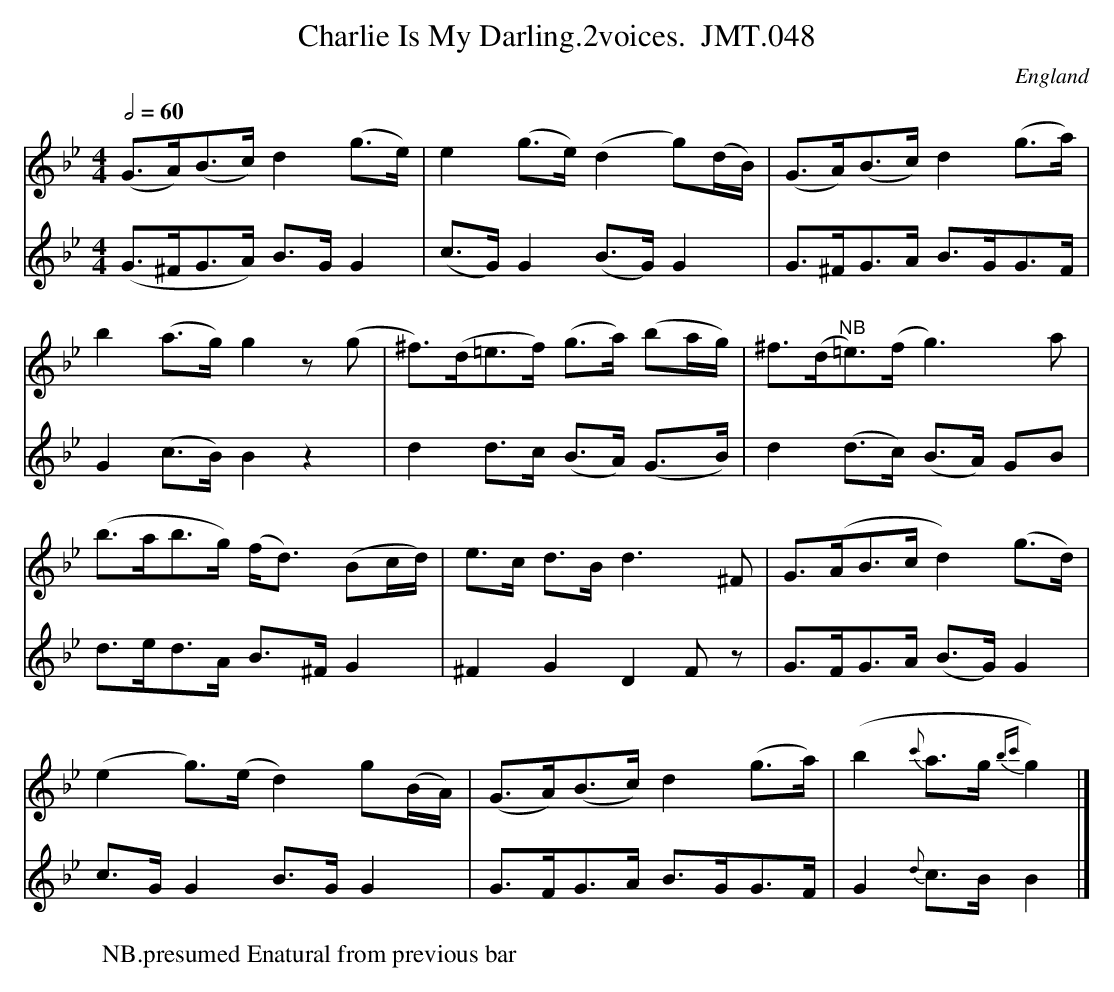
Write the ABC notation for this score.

X:1
T:Charlie Is My Darling.2voices.  JMT.048
L:1/8
M:4/4
O:England
Q:1/2=60
K:Bb
V:1
[V:1](G>A)(B>c) d2(g>e)|e2(g>e)(d2g)(d/B/)|(G>A)(B>c) d2(g>a)|!
[V:2](G>^FG>A) B>GG2|(c>G)G2(B>G)G2|G>^FG>A B>GG>F|!
[V:1]b2(a>g)g2z(g|^f)>(d=e>f) (g>a) (ba/g/)|^f>(d"NB"=e)>(fg3)a|!
[V:2]G2(c>B)B2z2|d2d>c (B>A) (G>B)|d2(d>c) (B>A) GB|!
[V:1](b>ab>g) (f<d) (Bc/d/)|e>c d>B d3^F|G>(AB>cd2)(g>d)|!
[V:2]d>ed>A B>^FG2|^F2G2D2Fz|G>FG>A (B>G)G2|!
[V:1](e2g)>(ed2)g(B/A/)|(G>A)(B>c)d2(g>a)|(b2{c'}a>g{bc'}g2)|]
[V:2]c>GG2B>GG2|G>FG>A B>GG>F|G2{d}c>BB2|]
W:NB.presumed Enatural from previous bar
